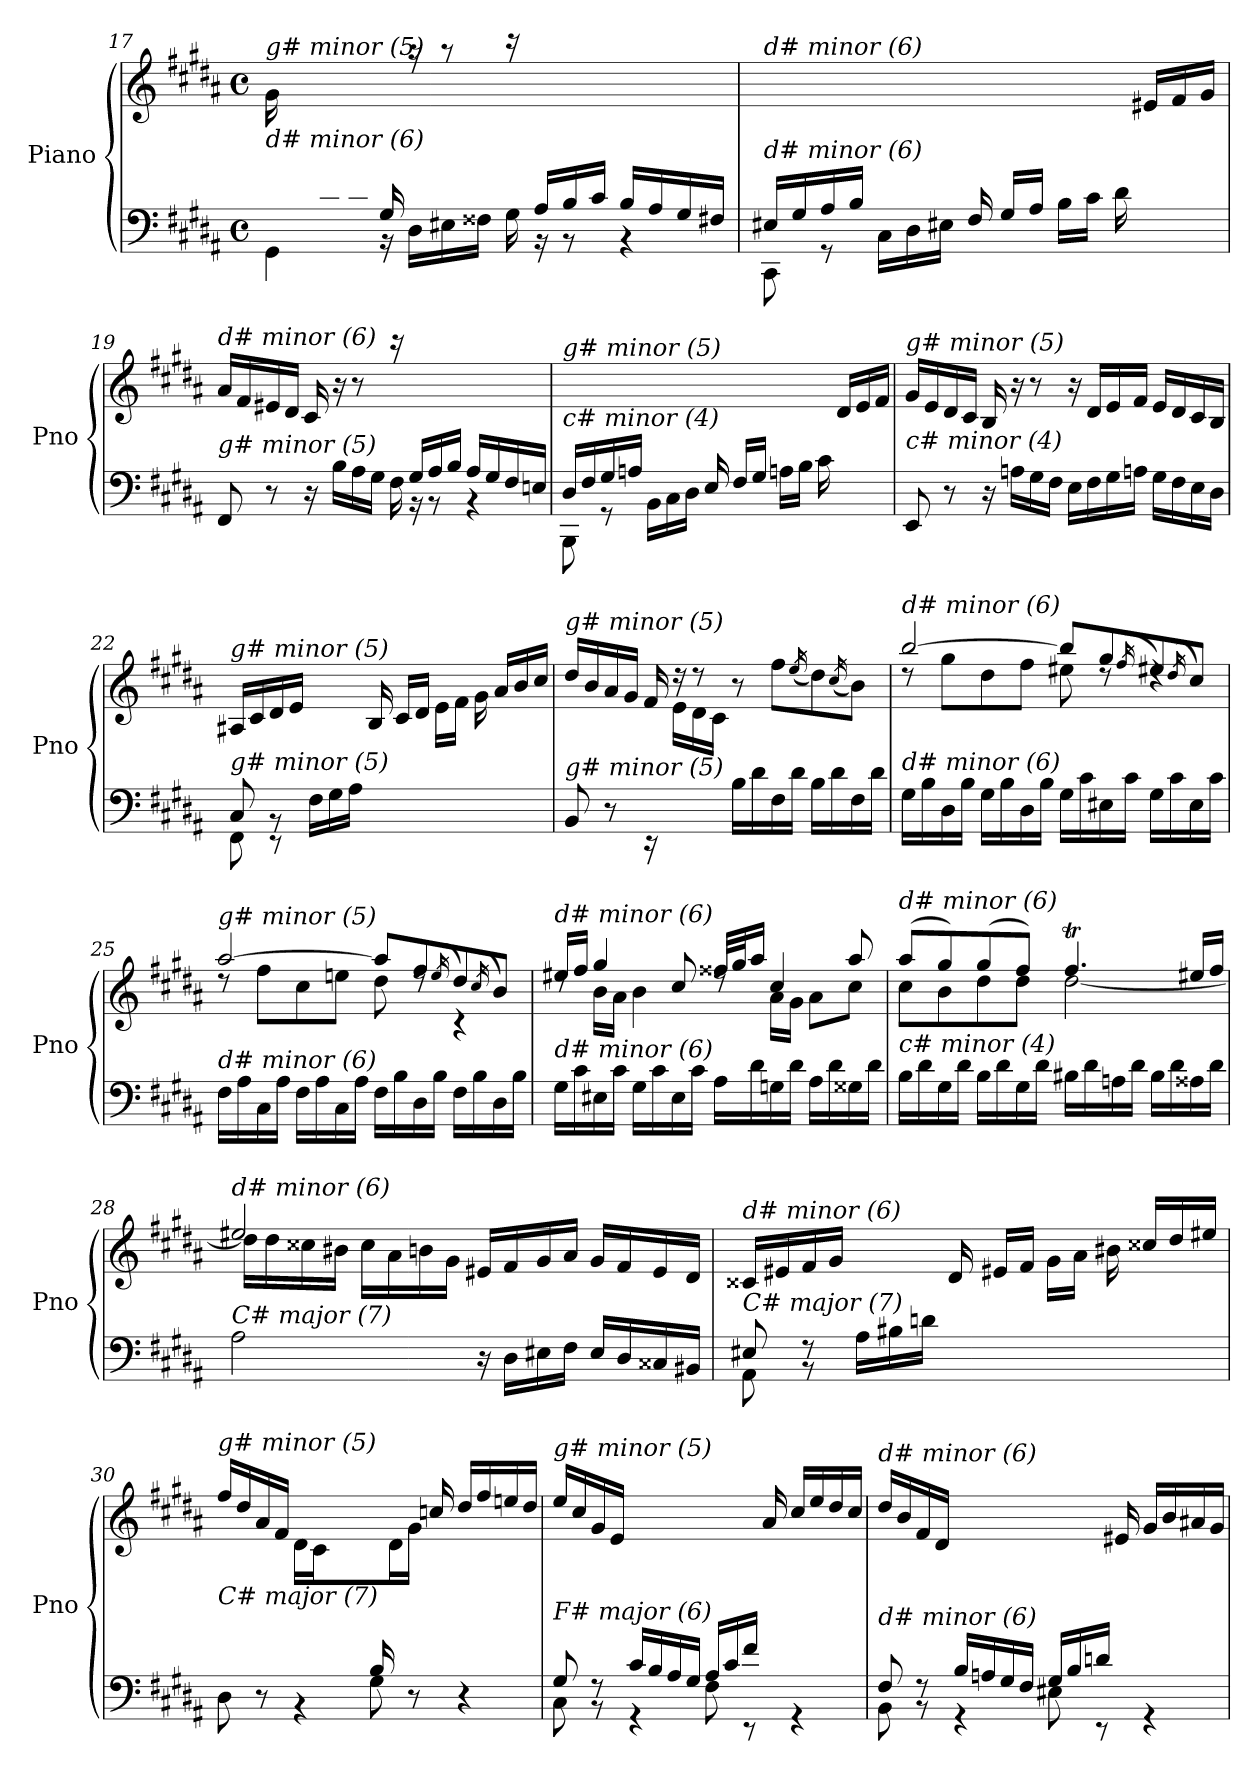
**kern	**kern
*part1	*part1
*staff2	*staff1
*I"Piano	*
*I'Pno	*
*clefF4	*clefG2
*k[f#c#g#d#a#]	*k[f#c#g#d#a#]
*M4/4	*M4/4
*met(c)	*met(c)
=17	=17
*^	*
!	!	!LO:TX:i:t=g# minor (5)
!LO:TX:i:t=d# minor (6)	!	!
16ryy	4GG#\	16g#\LL
16B/	.	4ryy
16c#/	.	.
16d#/JJ	.	.
16G#/	16rBB	.
4ryy	16D#\LL	16raa
.	16E#X\	8raa
.	16F##Xi\JJ	.
.	16G#\	16rccc
16A#/LL	16rBB	4..ryy
16B/	8rBB	.
16c#/JJ	.	.
16B/LL	4rBB	.
16A#/	.	.
16G#/	.	.
16F#X/JJ	.	.
=18	=18	=18
!	!	!LO:TX:i:t=d# minor (6)
!LO:TX:i:t=d# minor (6)	!	!
16E#X/LL	8CC#\	4ryy
16G#/	.	.
16A#/	8rGG	.
16B/JJ	.	.
8.ryy	16C#\LL	8.ryy
.	16D#\	.
.	16E#X\JJ	.
16F#/	8.ryy	8.ryy
16G#/LL	.	.
16A#/JJ	.	.
4.ryy	16B\LL	8.ryy
.	16c#\JJ	.
.	16d#\	.
.	8.ryy	16e#X/LL
.	.	16f#/
.	.	16g#/JJ
!!LO:LB:g=z
=19	=19	=19
!	!	!LO:TX:i:t=d# minor (6)
!LO:TX:i:t=g# minor (5)	!	!
2ryy	8FF#/	16a#/LL
.	.	16f#/
.	8r	16e#X/
.	.	16d#/JJ
.	16r	16c#/
.	16B\LL	16r
.	16A#\	8r
.	16G#\JJ	.
16ryy	16F#\	16rccc
16G#/LL	16rBB	4..ryy
16A#/	8rBB	.
16B/JJ	.	.
16A#/LL	4rBB	.
16G#/	.	.
16F#/	.	.
16En/JJ	.	.
=20	=20	=20
!	!	!LO:TX:i:t=g# minor (5)
!LO:TX:i:t=c# minor (4)	!	!
16D#/LL	8BBB\	4ryy
16F#/	.	.
16G#/	8rGG	.
16An/JJ	.	.
8.ryy	16BB\LL	8.ryy
.	16C#\	.
.	16D#\JJ	.
16E/	8.ryy	8.ryy
16F#/LL	.	.
16G#/JJ	.	.
4.ryy	16An\LL	8.ryy
.	16B\JJ	.
.	16c#\	.
.	8.ryy	16d#/LL
.	.	16e/
.	.	16f#/JJ
*v	*v	*
=21	=21
!	!LO:TX:i:t=g# minor (5)
!LO:TX:i:t=c# minor (4)	!
8EE/	16g#/LL
.	16e/
8r	16d#/
.	16c#/JJ
16r	16B/
16An\LL	16r
16G#\	8r
16F#\JJ	.
16E\LL	16r
16F#\	16d#/LL
16G#\	16e/
16An\JJ	16f#/JJ
16G#\LL	16e/LL
16F#\	16d#/
16E\	16c#/
16D#\JJ	16B/JJ
!!LO:LB:g=z
=22	=22
*^	*^
*	*	*	*^
!	!	!LO:TX:i:t=g# minor (5)	!	!
!LO:TX:i:t=g# minor (5)	!	!	!	!
8C#/	8FF#\	16A#X/LL	2ryy	4ryy
.	.	16c#/	.	.
8rBB	8r	16d#/	.	.
.	.	16e/JJ	.	.
16F#\LL	2.ryy	8.ryy	.	2.ryy
16G#\	.	.	.	.
16A#\JJ	.	.	.	.
8.ryy	.	16B/	.	.
.	.	16c#/LL	8ryy	.
.	.	16d#/JJ	.	.
8.ryy	.	8.ryy	16e\LL	.
.	.	.	16f#\JJ	.
.	.	.	16g#\	.
8.ryy	.	16a#/LL	8.ryy	.
.	.	16b/	.	.
.	.	16cc#/JJ	.	.
*v	*v	*	*	*
*	*	*v	*v
=23	=23	=23
!	!LO:TX:i:t=g# minor (5)	!
!LO:TX:i:t=g# minor (5)	!	!
8BB/	16dd#/LL	4ryy
.	16b/	.
8r	16a#/	.
.	16g#/JJ	.
16rEE	16f#/	16ryy
8.ryy	16rdd	16e\LL
.	8rdd	16d#\
.	.	16c#\JJ
16B\LL	8r	2ryy
16d#\	.	.
16F#\	8ff#\L	.
16d#\JJ	.	.
.	(16qee/	.
16B\LL	8dd#\)	.
16d#\	.	.
.	(16qcc#/	.
16F#\	8b\J)	.
16d#\JJ	.	.
=24	=24	=24
!	!LO:TX:i:t=d# minor (6)	!
!LO:TX:i:t=d# minor (6)	!	!
16G#\LL	[2bb/	8rdd
16B\	.	.
16D#\	.	8gg#\L
16B\JJ	.	.
16G#\LL	.	8dd#\
16B\	.	.
16D#\	.	8ff#\J
16B\JJ	.	.
16G#\LL	8bb/L]	8ee#X\
16c#\	.	.
16E#X\	8gg#/	8rdd
16c#\JJ	.	.
.	(>16qff#/	.
16G#\LL	8ee#X/)	4rdd
16c#\	.	.
.	(>16qdd#/	.
16E#\	8cc#/J)	.
16c#\JJ	.	.
!!LO:LB:g=z	!!
=25	=25	=25
!	!LO:TX:i:t=g# minor (5)	!
!LO:TX:i:t=d# minor (6)	!	!
16F#\LL	[2aa#/	8rdd
16A#\	.	.
16C#\	.	8ff#\L
16A#\JJ	.	.
16F#\LL	.	8cc#\
16A#\	.	.
16C#\	.	8een\J
16A#\JJ	.	.
16F#\LL	8aa#/L]	8dd#\
16B\	.	.
16D#\	8ff#/	8rdd
16B\JJ	.	.
.	(>16qee/	.
16F#\LL	8dd#/)	4r
16B\	.	.
.	(>16qcc#/	.
16D#\	8b/J)	.
16B\JJ	.	.
=26	=26	=26
!	!LO:TX:i:t=d# minor (6)	!
!LO:TX:i:t=d# minor (6)	!	!
16G#\LL	16ee#X/LL	8rdd
16c#\	16ff#/JJ	.
16E#X\	4gg#/	16b\LL
16c#\JJ	.	16a#\JJ
16G#\LL	.	4b\
16c#\	.	.
16E#\	8cc#/	.
16c#\JJ	.	.
16A#\LL	32ff##X/LLL	8rdd
.	32gg#/J	.
16d#\	16aa#/JJ	.
16Gnj\	4cc#/	16a#\LL
16d#\JJ	.	16g#\JJ
16A#\LL	.	8a#\L
16d#\	.	.
16G##j\	8aa#/	8cc#\J
16d#\JJ	.	.
=27	=27	=27
!	!LO:TX:i:t=d# minor (6)	!
!LO:TX:i:t=c# minor (4)	!	!
16B\LL	(8aa#/L	8cc#\L
16d#\	.	.
16G#\	8gg#/)	8b\
16d#\JJ	.	.
16B\LL	(8gg#/	8dd#\
16d#\	.	.
16G#\	8ff#/J)	8dd#\J
16d#\JJ	.	.
16B#X\LL	4.ff#T/	[2dd#\
16d#\	.	.
16Anj\	.	.
16d#\JJ	.	.
16B#\LL	.	.
16d#\	.	.
16A##j\	16ee#X/LL	.
16d#\JJ	16ff#/JJ	.
!!LO:LB:g=z	!!
=28	=28	=28
*^	*	*
!	!	!LO:TX:i:t=d# minor (6)	!
!LO:TX:i:t=C# major (7)	!	!	!
2ryy	2A#\	2ee#X/	16dd#\LL]
.	.	.	16dd#\
.	.	.	16cc##X\
.	.	.	16b#X\JJ
.	.	.	16cc##\LL
.	.	.	16a#\
.	.	.	16bn\
.	.	.	16g#\JJ
2ryy	16r	16e#X/LL	2ryy
.	16D#\LL	16f#/	.
.	16E#X\	16g#/	.
.	16F#\JJ	16a#/JJ	.
.	16E#/LL	16g#/LL	.
.	16D#/	16f#/	.
.	16C##Xi/	16e#/	.
.	16BB#X/JJ	16d#/JJ	.
=29	=29	=29	=29
*	*	*	*^
!	!	!LO:TX:i:t=d# minor (6)	!	!
!LO:TX:i:t=C# major (7)	!	!	!	!
8E#X/	8AA#\	16c##X/LL	2ryy	4ryy
.	.	16e#X/	.	.
8rBB	8rF	16f#/	.	.
.	.	16g#/JJ	.	.
16A#\LL	2.ryy	8.ryy	.	2.ryy
16B#X\	.	.	.	.
16dnj\JJ	.	.	.	.
8.ryy	.	16d#/	.	.
.	.	16e#X/LL	8ryy	.
.	.	16f#/JJ	.	.
8.ryy	.	8.ryy	16g#\LL	.
.	.	.	16a#\JJ	.
.	.	.	16b#X\	.
8.ryy	.	16cc##X/LL	8.ryy	.
.	.	16dd#/	.	.
.	.	16ee#X/JJ	.	.
*	*	*v	*v	*v
!!LO:LB:g=z
=30	=30	=30
!	!	!LO:TX:i:t=g# minor (5)
!LO:TX:i:t=C# major (7)	!	!
4.ryy	8D#\	16ff#/LL
.	.	16dd#/
.	8r	16a#/
.	.	16f#/JJ
.	4r	16d#\LL
.	.	16c#\
16B#X/	.	8.ryy
16A#/JJ	.	.
16B#/LL	8G#\	.
4..ryy	.	16d#\
.	8r	16g#\JJ
.	.	16ccnj/
.	4r	16dd#/LL
.	.	16ff#/
.	.	16een/
.	.	16dd#/JJ
=31	=31	=31
*	*^	*^
!	!	!	!LO:TX:i:t=g# minor (5)	!
!LO:TX:i:t=F# major (6)	!	!	!	!
4ryy	8G#/	8C#\	16ee/LL	4ryy
.	.	.	16cc#/	.
.	8rBB	8rF	16g#/	.
.	.	.	16e/JJ	.
16c#/LL	4rGG	2.ryy	4..ryy	2.ryy
16B/	.	.	.	.
16A#/	.	.	.	.
16G#/JJ	.	.	.	.
16A#/LL	8F#\	.	.	.
16c#/	.	.	.	.
16f#/JJ	8rEE	.	.	.
4ryy	.	.	16a#/	.
.	4rGG	.	16cc#/LL	.
.	.	.	16ee/	.
.	.	.	16dd#/	.
16ryy	.	.	16cc#/JJ	.
=32	=32	=32	=32	=32
!	!	!	!LO:TX:i:t=d# minor (6)	!
!LO:TX:i:t=d# minor (6)	!	!	!	!
4ryy	8F#/	8BB\	16dd#/LL	4ryy
.	.	.	16b/	.
.	8rBB	8rF	16f#/	.
.	.	.	16d#/JJ	.
16B/LL	4rGG	2.ryy	4..ryy	2.ryy
16An/	.	.	.	.
16G#/	.	.	.	.
16F#/JJ	.	.	.	.
16G#/LL	8E#X\	.	.	.
16B/	.	.	.	.
16dn/JJ	8rEE	.	.	.
4ryy	.	.	16e#X/	.
.	4rGG	.	16g#/LL	.
.	.	.	16b/	.
.	.	.	16a#X/	.
16ryy	.	.	16g#/JJ	.
*v	*v	*v	*	*
*	*v	*v
=	=
*-	*-
